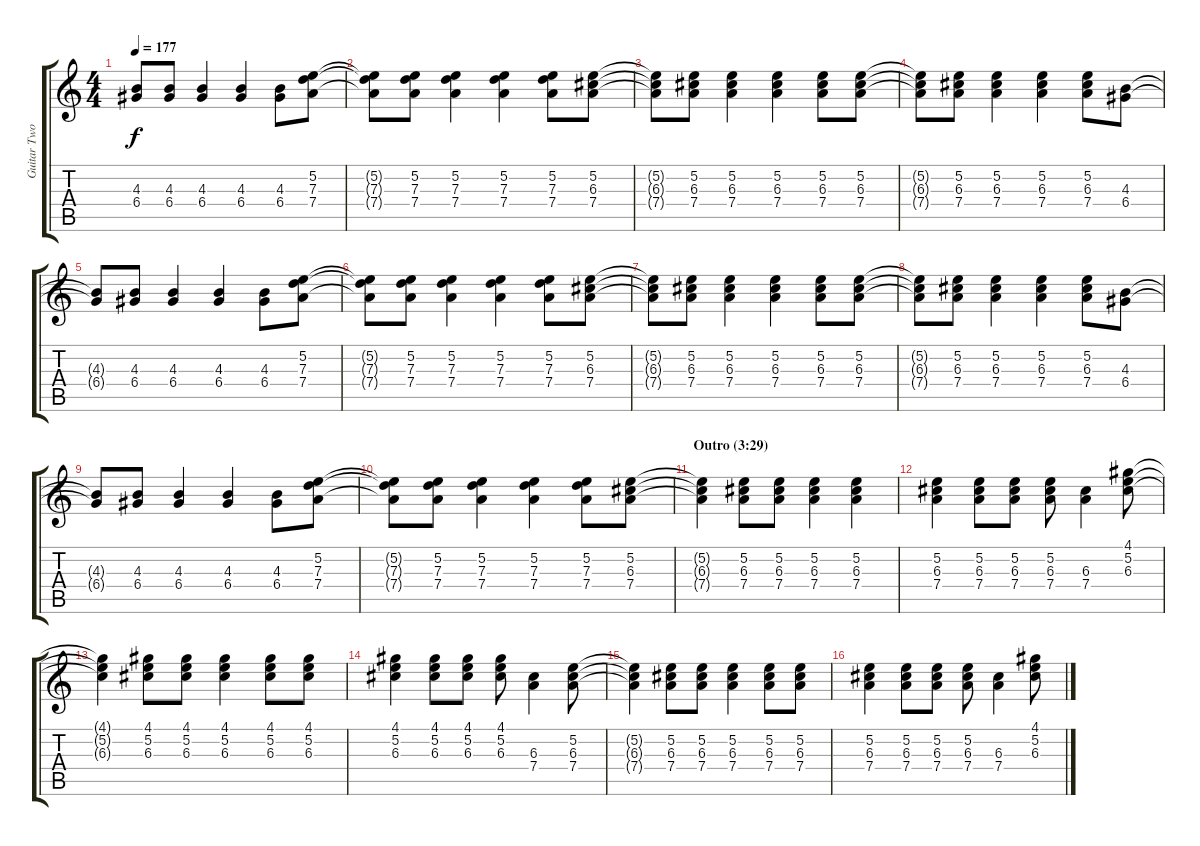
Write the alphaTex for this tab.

\track ("Guitar Two" "Guitar Two") {instrument overdrivenguitar}
\staff {score tabs}
\tuning (E4 B3 G3 D3 A2 D2) {hide}
\ts (4 4)
\tempo 177
\clef g2
\ks c
(4.3{t} 6.4{t}).8{dy f} (4.3 6.4).8 (4.3 6.4).4 (4.3 6.4).4 (4.3 6.4).8 (5.2 7.3 7.4).8 |
(5.2{t} 7.3{t} 7.4{t}).8 (5.2 7.3 7.4).8 (5.2 7.3 7.4).4 (5.2 7.3 7.4).4 (5.2 7.3 7.4).8 (5.2 6.3 7.4).8 |
(5.2{t} 6.3{t} 7.4{t}).8 (5.2 6.3 7.4).8 (5.2 6.3 7.4).4 (5.2 6.3 7.4).4 (5.2 6.3 7.4).8 (5.2 6.3 7.4).8 |
(5.2{t} 6.3{t} 7.4{t}).8 (5.2 6.3 7.4).8 (5.2 6.3 7.4).4 (5.2 6.3 7.4).4 (5.2 6.3 7.4).8 (4.3 6.4).8 |
(4.3{t} 6.4{t}).8 (4.3 6.4).8 (4.3 6.4).4 (4.3 6.4).4 (4.3 6.4).8 (5.2 7.3 7.4).8 |
(5.2{t} 7.3{t} 7.4{t}).8 (5.2 7.3 7.4).8 (5.2 7.3 7.4).4 (5.2 7.3 7.4).4 (5.2 7.3 7.4).8 (5.2 6.3 7.4).8 |
(5.2{t} 6.3{t} 7.4{t}).8 (5.2 6.3 7.4).8 (5.2 6.3 7.4).4 (5.2 6.3 7.4).4 (5.2 6.3 7.4).8 (5.2 6.3 7.4).8 |
(5.2{t} 6.3{t} 7.4{t}).8 (5.2 6.3 7.4).8 (5.2 6.3 7.4).4 (5.2 6.3 7.4).4 (5.2 6.3 7.4).8 (4.3 6.4).8 |
(4.3{t} 6.4{t}).8 (4.3 6.4).8 (4.3 6.4).4 (4.3 6.4).4 (4.3 6.4).8 (5.2 7.3 7.4).8 |
(5.2{t} 7.3{t} 7.4{t}).8 (5.2 7.3 7.4).8 (5.2 7.3 7.4).4 (5.2 7.3 7.4).4 (5.2 7.3 7.4).8 (5.2 6.3 7.4).8 |
\section ("" "Outro (3:29)")
(5.2{t} 6.3{t} 7.4{t}).4 (5.2 6.3 7.4).8 (5.2 6.3 7.4).8 (5.2 6.3 7.4).4 (5.2 6.3 7.4).4 |
(5.2 6.3 7.4).4 (5.2 6.3 7.4).8 (5.2 6.3 7.4).8 (5.2 6.3 7.4).8 (6.3 7.4).4 (4.1 5.2 6.3).8 |
(4.1{t} 5.2{t} 6.3{t}).4 (4.1 5.2 6.3).8 (4.1 5.2 6.3).8 (4.1 5.2 6.3).4 (4.1 5.2 6.3).8 (4.1 5.2 6.3).8 |
(4.1 5.2 6.3).4 (4.1 5.2 6.3).8 (4.1 5.2 6.3).8 (4.1 5.2 6.3).8 (6.3 7.4).4 (5.2 6.3 7.4).8 |
(5.2{t} 6.3{t} 7.4{t}).4 (5.2 6.3 7.4).8 (5.2 6.3 7.4).8 (5.2 6.3 7.4).4 (5.2 6.3 7.4).8 (5.2 6.3 7.4).8 |
(5.2 6.3 7.4).4 (5.2 6.3 7.4).8 (5.2 6.3 7.4).8 (5.2 6.3 7.4).8 (6.3 7.4).4 (4.1 5.2 6.3).8
